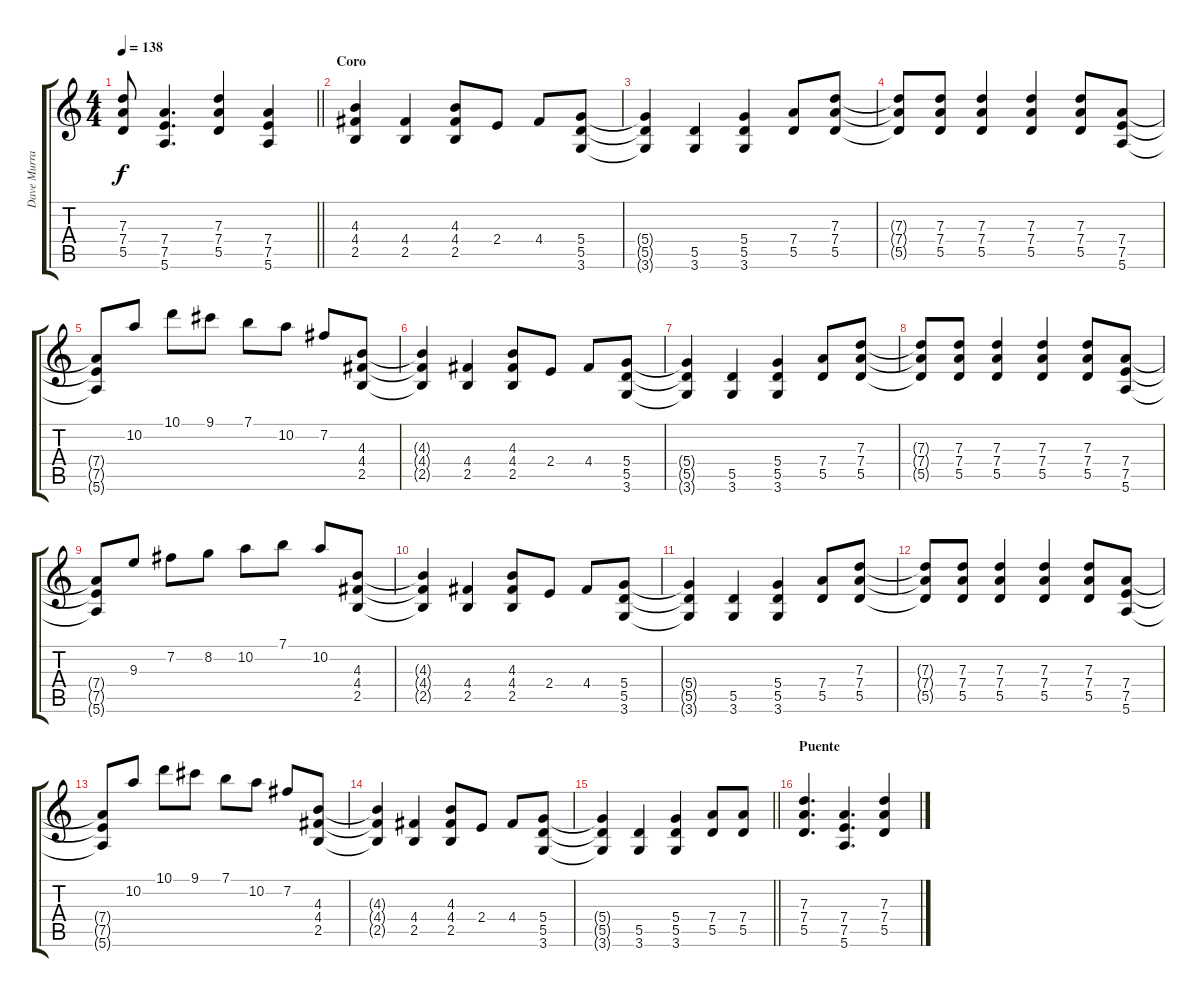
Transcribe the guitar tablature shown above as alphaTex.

\track ("Dave Murray" "Dave Murra") {instrument distortionguitar}
\staff {score tabs}
\tuning (E4 B3 G3 D3 A2 E2) {hide}
\ts (4 4)
\tempo 138
\clef g2
\barLineRight lightlight
\ks c
(7.3{t} 7.4{t} 5.5{t}).8{dy f} (7.4 7.5 5.6).4{d} (7.3 7.4 5.5).4 (7.4 7.5 5.6).4 |
\section ("" "Coro")
(4.3 4.4 2.5).4 (4.4 2.5).4 (4.3 4.4 2.5).8 2.4.8 4.4.8 (5.4 5.5 3.6).8 |
(5.4{t} 5.5{t} 3.6{t}).4 (5.5 3.6).4 (5.4 5.5 3.6).4 (7.4 5.5).8 (7.3 7.4 5.5).8 |
(7.3{t} 7.4{t} 5.5{t}).8 (7.3 7.4 5.5).8 (7.3 7.4 5.5).4 (7.3 7.4 5.5).4 (7.3 7.4 5.5).8 (7.4 7.5 5.6).8 |
(7.4{t} 7.5{t} 5.6{t}).8 10.2.8 10.1.8 9.1.8 7.1.8 10.2.8 7.2.8 (4.3 4.4 2.5).8 |
(4.3{t} 4.4{t} 2.5{t}).4 (4.4 2.5).4 (4.3 4.4 2.5).8 2.4.8 4.4.8 (5.4 5.5 3.6).8 |
(5.4{t} 5.5{t} 3.6{t}).4 (5.5 3.6).4 (5.4 5.5 3.6).4 (7.4 5.5).8 (7.3 7.4 5.5).8 |
(7.3{t} 7.4{t} 5.5{t}).8 (7.3 7.4 5.5).8 (7.3 7.4 5.5).4 (7.3 7.4 5.5).4 (7.3 7.4 5.5).8 (7.4 7.5 5.6).8 |
(7.4{t} 7.5{t} 5.6{t}).8 9.3.8 7.2.8 8.2.8 10.2.8 7.1.8 10.2.8 (4.3 4.4 2.5).8 |
(4.3{t} 4.4{t} 2.5{t}).4 (4.4 2.5).4 (4.3 4.4 2.5).8 2.4.8 4.4.8 (5.4 5.5 3.6).8 |
(5.4{t} 5.5{t} 3.6{t}).4 (5.5 3.6).4 (5.4 5.5 3.6).4 (7.4 5.5).8 (7.3 7.4 5.5).8 |
(7.3{t} 7.4{t} 5.5{t}).8 (7.3 7.4 5.5).8 (7.3 7.4 5.5).4 (7.3 7.4 5.5).4 (7.3 7.4 5.5).8 (7.4 7.5 5.6).8 |
(7.4{t} 7.5{t} 5.6{t}).8 10.2.8 10.1.8 9.1.8 7.1.8 10.2.8 7.2.8 (4.3 4.4 2.5).8 |
(4.3{t} 4.4{t} 2.5{t}).4 (4.4 2.5).4 (4.3 4.4 2.5).8 2.4.8 4.4.8 (5.4 5.5 3.6).8 |
\barLineRight lightlight
(5.4{t} 5.5{t} 3.6{t}).4 (5.5 3.6).4 (5.4 5.5 3.6).4 (7.4 5.5).8 (7.4 5.5).8 |
\section ("" "Puente")
(7.3 7.4 5.5).4{d} (7.4 7.5 5.6).4{d} (7.3 7.4 5.5).4
